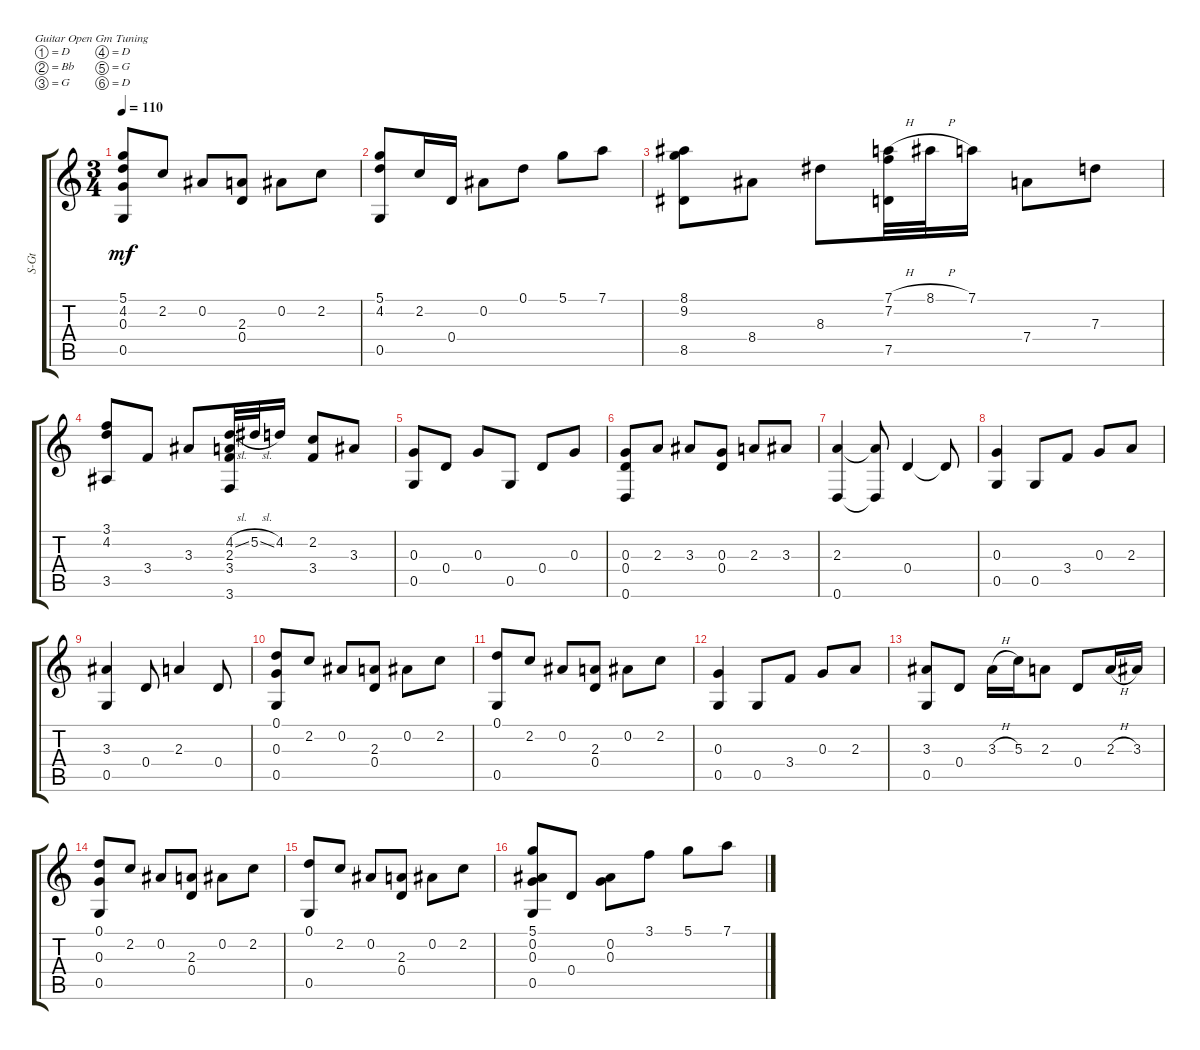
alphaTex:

\defaultSystemsLayout 4
\bracketExtendMode groupsimilarinstruments
\otherSystemsTrackNameOrientation horizontal
\track ("Steel Guitar" "S-Gt") {instrument acousticguitarsteel}
\staff {score tabs}
\tuning (D4 Bb3 G3 D3 G2 D2)
\ts (3 4)
\tempo 110
\clef g2
\scale
1.00014
\ks c
(0.5 5.1 4.2 0.3).8{dy mf beam Up} 2.2.8{beam Up} 0.2{acc #}.8{beam Up} (2.3 0.4).8{beam Up} 0.2{acc #}.8{beam Down} 2.2.8{beam Down} |
\scale
1.08519 (0.5 5.1 4.2).8{beam Up} 2.2.16{beam Up} 0.4.16{beam Up} 0.2{acc #}.8{beam Down} 0.1.8{beam Down} 5.1.8{beam Down} 7.1.8{beam Down} |
\scale
1.1168 (8.1{acc #} 9.2 8.5{acc #}).8{beam Down} 8.4{acc #}.8{beam Down} 8.3{acc #}.8{beam Down} (7.2 7.1{h} 7.5).32{beam Down} 8.1{h acc #}.32{beam Down} 7.1.16{beam Down} 7.4.8{beam Down} 7.3.8{beam Down} |
\scale
1.04348 (3.1 4.2 3.5{acc #}).8{beam Up} 3.4.8{beam Up} 3.3{acc #}.8{beam Up} (2.3 4.2{sl} 3.4 3.6).32{beam Up} 5.2{sl acc #}.32{beam Up} 4.2.16{beam Up} (2.2 3.4).8{beam Up} 3.3{acc #}.8{beam Up} |
\scale
0.839717 (0.5 0.3).8{beam Up} 0.4.8{beam Up} 0.3.8{beam Up} 0.5.8{beam Up} 0.4.8{beam Up} 0.3.8{beam Up} |
\scale
1.14205 (0.3 0.4 0.6).8{beam Up} 2.3.8{beam Up} 3.3{acc #}.8{beam Up} (0.3 0.4).8{beam Up} 2.3.8{beam Up} 3.3{acc #}.8{beam Up} |
\scale
0.789415 (2.3 0.6).4{beam Up} (2.3{t} 0.6{t}).8{beam Up} 0.4.4{beam Up} 0.4{t}.8{beam Up} |
\scale
1.06853 (0.5 0.3).4{beam Up} 0.5.8{beam Up} 3.4.8{beam Up} 0.3.8{beam Up} 2.3.8{beam Up} |
\scale
0.932213 (3.3{acc #} 0.5).4{beam Up} 0.4.8{beam Up} 2.3.4{beam Up} 0.4.8{beam Up} |
\scale
1.02763 (0.5 0.3 0.1).8{beam Up} 2.2.8{beam Up} 0.2{acc #}.8{beam Up} (2.3 0.4).8{beam Up} 0.2{acc #}.8{beam Down} 2.2.8{beam Down} |
\scale
1.04016 (0.1 0.5).8{beam Up} 2.2.8{beam Up} 0.2{acc #}.8{beam Up} (2.3 0.4).8{beam Up} 0.2{acc #}.8{beam Down} 2.2.8{beam Down} |
(0.5 0.3).4{beam Up} 0.5.8{beam Up} 3.4.8{beam Up} 0.3.8{beam Up} 2.3.8{beam Up} |
(3.3{acc #} 0.5).8{beam Up} 0.4.8{beam Up} 3.3{h acc #}.16{beam Down} 5.3.16{beam Down} 2.3.8{beam Down} 0.4.8{beam Up} 2.3{h}.16{beam Up} 3.3{acc #}.16{beam Up} |
(0.5 0.3 0.1).8{beam Up} 2.2.8{beam Up} 0.2{acc #}.8{beam Up} (2.3 0.4).8{beam Up} 0.2{acc #}.8{beam Down} 2.2.8{beam Down} |
\scale
0.95167 (0.1 0.5).8{beam Up} 2.2.8{beam Up} 0.2{acc #}.8{beam Up} (2.3 0.4).8{beam Up} 0.2{acc #}.8{beam Down} 2.2.8{beam Down} |
\scale
1.07259 (5.1 0.2{acc #} 0.3 0.5).8{beam Up} 0.4.8{beam Up} (0.3 0.2{acc #}).8{beam Down} 3.1.8{beam Down} 5.1.8{beam Down} 7.1.8{beam Down}
